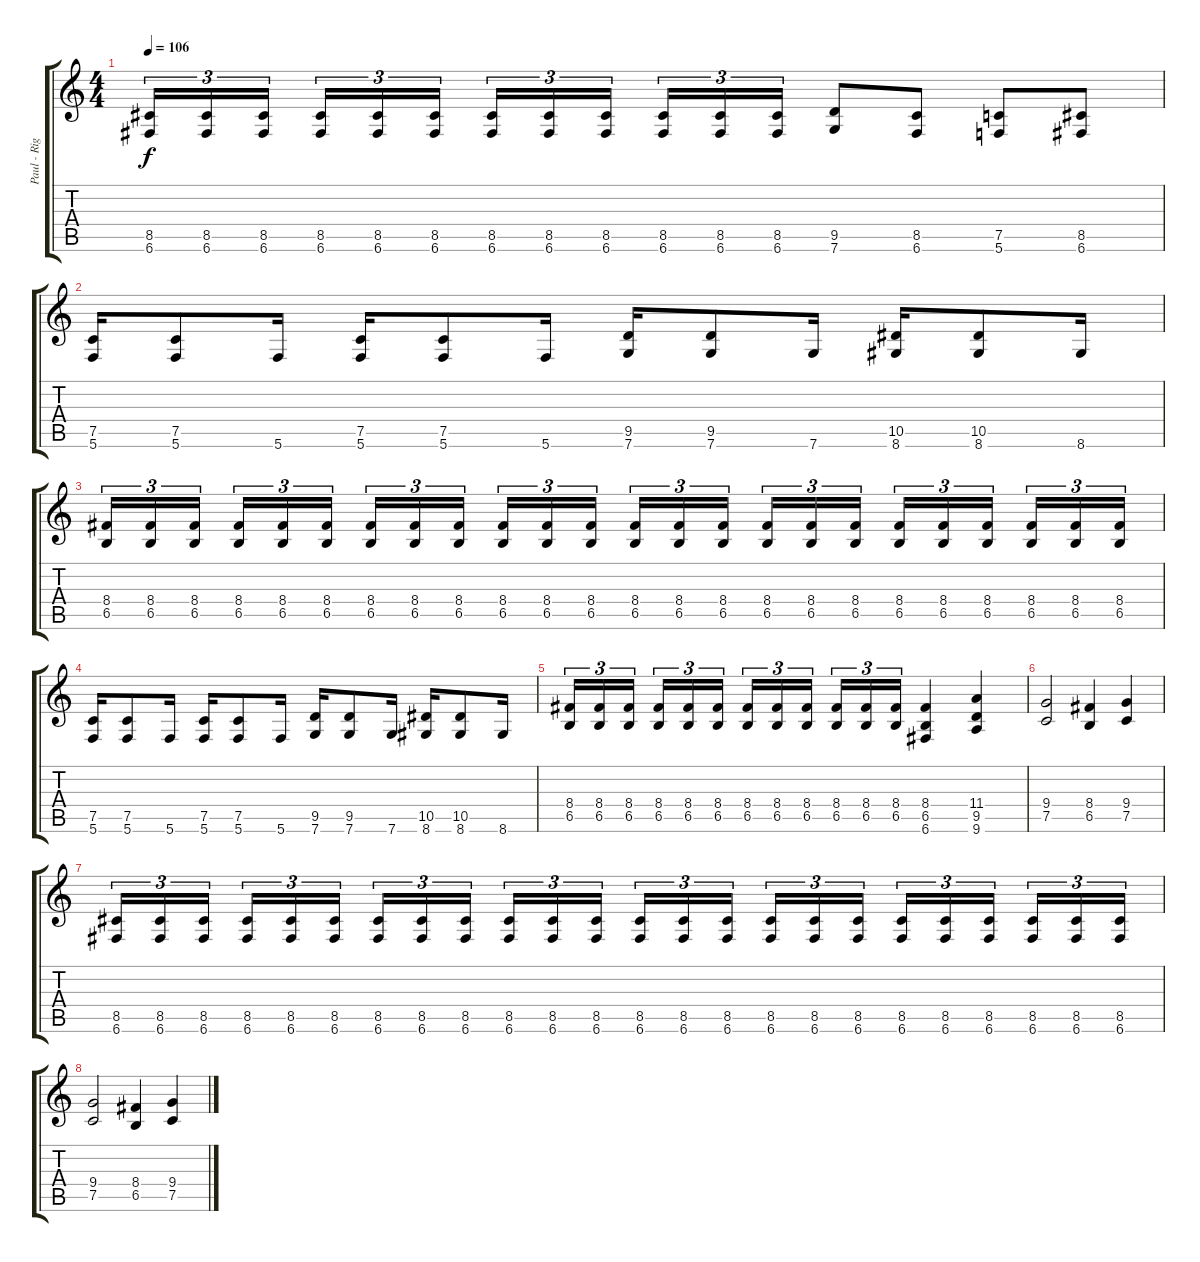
\track ("Paul - Right" "Paul - Rig") {instrument distortionguitar}
\staff {score tabs}
\tuning (C4 G3 Eb3 Bb2 F2 C2) {hide}
\ts (4 4)
\tempo 106
\clef g2
\ks c
(8.5 6.6).16{tu (3 2) dy f} (8.5 6.6).16{tu (3 2)} (8.5 6.6).16{tu (3 2)} (8.5 6.6).16{tu (3 2)} (8.5 6.6).16{tu (3 2)} (8.5 6.6).16{tu (3 2)} (8.5 6.6).16{tu (3 2)} (8.5 6.6).16{tu (3 2)} (8.5 6.6).16{tu (3 2)} (8.5 6.6).16{tu (3 2)} (8.5 6.6).16{tu (3 2)} (8.5 6.6).16{tu (3 2)} (9.5 7.6).8 (8.5 6.6).8 (7.5 5.6).8 (8.5 6.6).8 |
(7.5 5.6).16 (7.5 5.6).8 5.6.16 (7.5 5.6).16 (7.5 5.6).8 5.6.16 (9.5 7.6).16 (9.5 7.6).8 7.6.16 (10.5 8.6).16 (10.5 8.6).8 8.6.16 |
(8.4 6.5).16{tu (3 2)} (8.4 6.5).16{tu (3 2)} (8.4 6.5).16{tu (3 2)} (8.4 6.5).16{tu (3 2)} (8.4 6.5).16{tu (3 2)} (8.4 6.5).16{tu (3 2)} (8.4 6.5).16{tu (3 2)} (8.4 6.5).16{tu (3 2)} (8.4 6.5).16{tu (3 2)} (8.4 6.5).16{tu (3 2)} (8.4 6.5).16{tu (3 2)} (8.4 6.5).16{tu (3 2)} (8.4 6.5).16{tu (3 2)} (8.4 6.5).16{tu (3 2)} (8.4 6.5).16{tu (3 2)} (8.4 6.5).16{tu (3 2)} (8.4 6.5).16{tu (3 2)} (8.4 6.5).16{tu (3 2)} (8.4 6.5).16{tu (3 2)} (8.4 6.5).16{tu (3 2)} (8.4 6.5).16{tu (3 2)} (8.4 6.5).16{tu (3 2)} (8.4 6.5).16{tu (3 2)} (8.4 6.5).16{tu (3 2)} |
(7.5 5.6).16 (7.5 5.6).8 5.6.16 (7.5 5.6).16 (7.5 5.6).8 5.6.16 (9.5 7.6).16 (9.5 7.6).8 7.6.16 (10.5 8.6).16 (10.5 8.6).8 8.6.16 |
(8.4 6.5).16{tu (3 2)} (8.4 6.5).16{tu (3 2)} (8.4 6.5).16{tu (3 2)} (8.4 6.5).16{tu (3 2)} (8.4 6.5).16{tu (3 2)} (8.4 6.5).16{tu (3 2)} (8.4 6.5).16{tu (3 2)} (8.4 6.5).16{tu (3 2)} (8.4 6.5).16{tu (3 2)} (8.4 6.5).16{tu (3 2)} (8.4 6.5).16{tu (3 2)} (8.4 6.5).16{tu (3 2)} (8.4 6.5 6.6).4 (11.4 9.5 9.6).4 |
(9.4 7.5).2 (8.4 6.5).4 (9.4 7.5).4 |
(8.5 6.6).16{tu (3 2)} (8.5 6.6).16{tu (3 2)} (8.5 6.6).16{tu (3 2)} (8.5 6.6).16{tu (3 2)} (8.5 6.6).16{tu (3 2)} (8.5 6.6).16{tu (3 2)} (8.5 6.6).16{tu (3 2)} (8.5 6.6).16{tu (3 2)} (8.5 6.6).16{tu (3 2)} (8.5 6.6).16{tu (3 2)} (8.5 6.6).16{tu (3 2)} (8.5 6.6).16{tu (3 2)} (8.5 6.6).16{tu (3 2)} (8.5 6.6).16{tu (3 2)} (8.5 6.6).16{tu (3 2)} (8.5 6.6).16{tu (3 2)} (8.5 6.6).16{tu (3 2)} (8.5 6.6).16{tu (3 2)} (8.5 6.6).16{tu (3 2)} (8.5 6.6).16{tu (3 2)} (8.5 6.6).16{tu (3 2)} (8.5 6.6).16{tu (3 2)} (8.5 6.6).16{tu (3 2)} (8.5 6.6).16{tu (3 2)} |
(9.4 7.5).2 (8.4 6.5).4 (9.4 7.5).4
